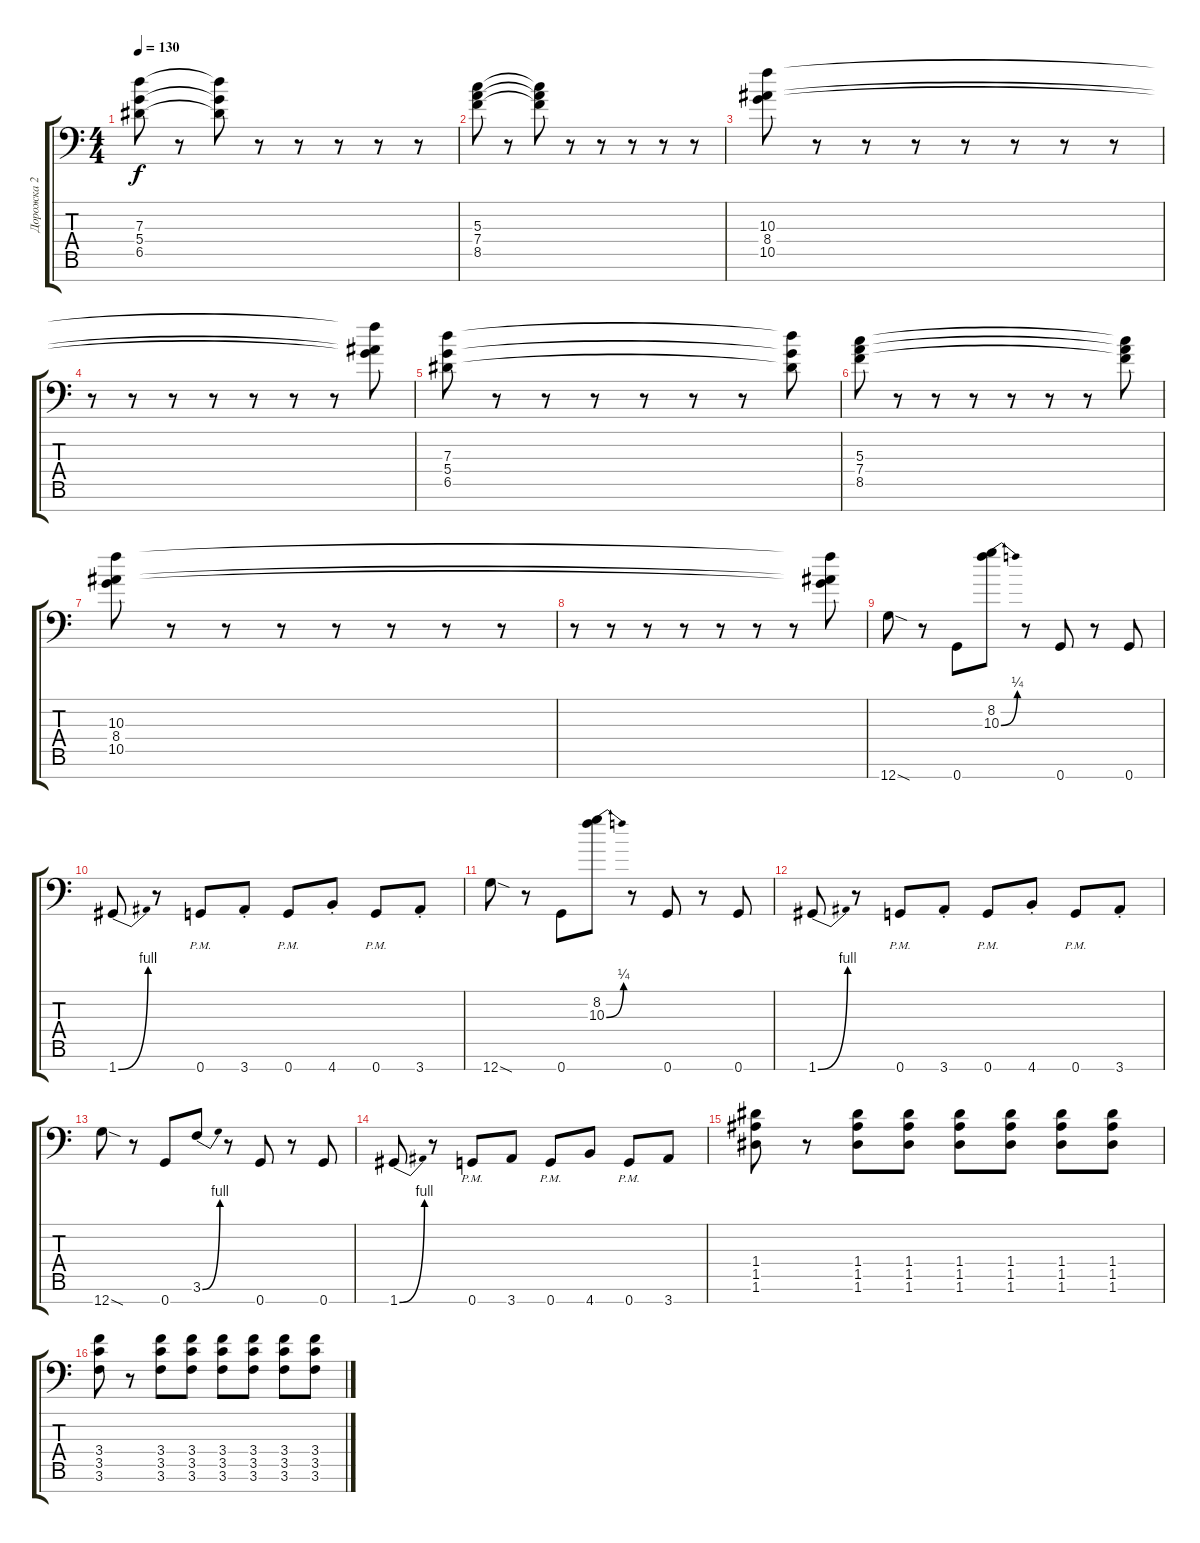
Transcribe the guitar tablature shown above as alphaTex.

\track ("Дорожка 2" "Дорожка 2") {instrument distortionguitar}
\staff {score tabs}
\tuning (E4 B3 G3 D3 A2 D2 G1) {hide}
\ts (4 4)
\tempo 130
\clef f4
\ks c
(7.3 5.4 6.5).8{dy f} r.8 (7.3{t} 5.4{t} 6.5{t}).8 r.8 r.8 r.8 r.8 r.8 |
(5.3 7.4 8.5).8 r.8 (5.3{t} 7.4{t} 8.5{t}).8 r.8 r.8 r.8 r.8 r.8 |
(10.3 8.4 10.5).8 r.8 r.8 r.8 r.8 r.8 r.8 r.8 |
r.8 r.8 r.8 r.8 r.8 r.8 r.8 (10.3{t} 8.4{t} 10.5{t}).8 |
(7.3 5.4 6.5).8 r.8 r.8 r.8 r.8 r.8 r.8 (7.3{t} 5.4{t} 6.5{t}).8 |
(5.3 7.4 8.5).8 r.8 r.8 r.8 r.8 r.8 r.8 (5.3{t} 7.4{t} 8.5{t}).8 |
(10.3 8.4 10.5).8 r.8 r.8 r.8 r.8 r.8 r.8 r.8 |
r.8 r.8 r.8 r.8 r.8 r.8 r.8 (10.3{t} 8.4{t} 10.5{t}).8 |
12.7{sod}.8 r.8 0.7.8 (8.2 10.3{be (bend 0 0 60 1)}).8 r.8 0.7.8 r.8 0.7.8 |
1.7{be (bend 0 0 60 4)}.8 r.8 0.7{pm}.8 3.7{st}.8 0.7{pm}.8 4.7{st}.8 0.7{pm}.8 3.7{st}.8 |
12.7{sod}.8 r.8 0.7.8 (8.2 10.3{be (bend 0 0 60 1)}).8 r.8 0.7.8 r.8 0.7.8 |
1.7{be (bend 0 0 60 4)}.8 r.8 0.7{pm}.8 3.7{st}.8 0.7{pm}.8 4.7{st}.8 0.7{pm}.8 3.7{st}.8 |
12.7{sod}.8 r.8 0.7.8 3.6{be (bend 0 0 60 4)}.8 r.8 0.7.8 r.8 0.7.8 |
1.7{be (bend 0 0 60 4)}.8 r.8 0.7{pm}.8 3.7.8 0.7{pm}.8 4.7.8 0.7{pm}.8 3.7.8 |
(1.4 1.5 1.6).8 r.8 (1.4 1.5 1.6).8 (1.4 1.5 1.6).8 (1.4 1.5 1.6).8 (1.4 1.5 1.6).8 (1.4 1.5 1.6).8 (1.4 1.5 1.6).8 |
(3.4 3.5 3.6).8 r.8 (3.4 3.5 3.6).8 (3.4 3.5 3.6).8 (3.4 3.5 3.6).8 (3.4 3.5 3.6).8 (3.4 3.5 3.6).8 (3.4 3.5 3.6).8
